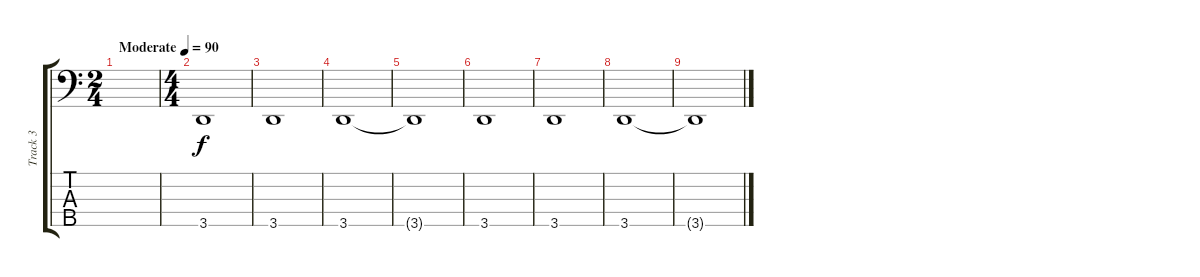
\track ("Track 3" "Track 3") {instrument electricbassfinger}
\staff {score tabs}
\tuning (G2 D2 A1 E1 B0) {hide}
\ts (2 4)
\tempo (90 "Moderate")
\clef f4
\ks c
|
\ts (4 4)
3.5.1 |
3.5.1 |
3.5.1 |
3.5{t}.1 |
3.5.1 |
3.5.1 |
3.5.1 |
3.5{t}.1
